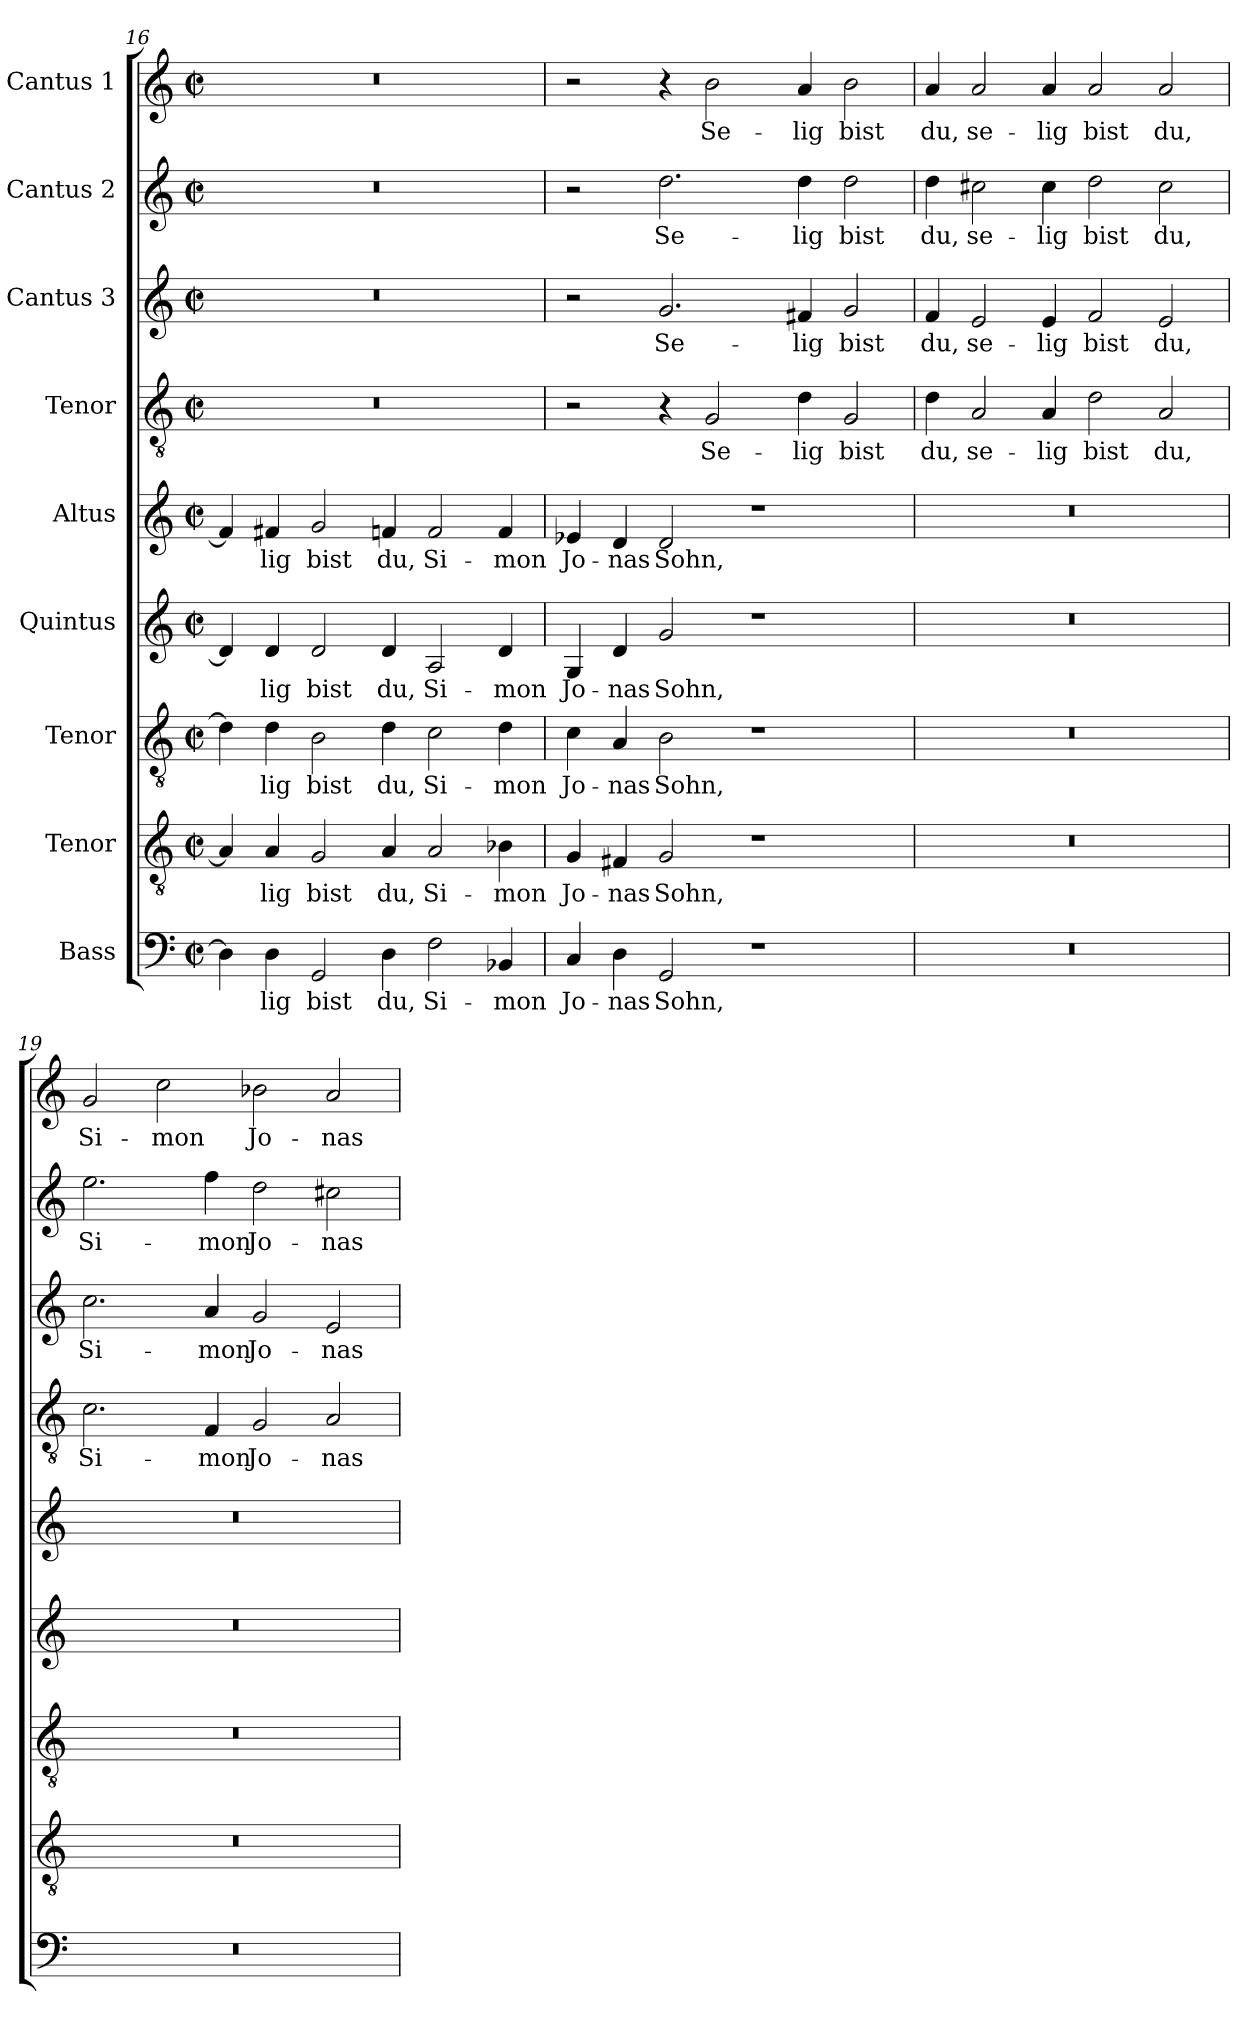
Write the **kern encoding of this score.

**kern	**text	**kern	**text	**kern	**text	**kern	**text	**kern	**text	**kern	**text	**kern	**text	**kern	**text	**kern	**text
*part9	*part9	*part8	*part8	*part7	*part7	*part6	*part6	*part5	*part5	*part4	*part4	*part3	*part3	*part2	*part2	*part1	*part1
*staff9	*staff9	*staff8	*staff8	*staff7	*staff7	*staff6	*staff6	*staff5	*staff5	*staff4	*staff4	*staff3	*staff3	*staff2	*staff2	*staff1	*staff1
*I"Bass	*	*I"Tenor	*	*I"Tenor	*	*I"Quintus	*	*I"Altus	*	*I"Tenor	*	*I"Cantus 3	*	*I"Cantus 2	*	*I"Cantus 1	*
*clefF4	*	*clefGv2	*	*clefGv2	*	*clefG2	*	*clefG2	*	*clefGv2	*	*clefG2	*	*clefG2	*	*clefG2	*
*k[]	*	*k[]	*	*k[]	*	*k[]	*	*k[]	*	*k[]	*	*k[]	*	*k[]	*	*k[]	*
*M4/2	*	*M4/2	*	*M4/2	*	*M4/2	*	*M4/2	*	*M4/2	*	*M4/2	*	*M4/2	*	*M4/2	*
*met(c|)	*	*met(c|)	*	*met(c|)	*	*met(c|)	*	*met(c|)	*	*met(c|)	*	*met(c|)	*	*met(c|)	*	*met(c|)	*
=16	=16	=16	=16	=16	=16	=16	=16	=16	=16	=16	=16	=16	=16	=16	=16	=16	=16
4D\]	.	4A/]	.	4d\]	.	4d/]	.	4f#/]	.	0r	.	0r	.	0r	.	0r	.
!	!LO:LY:b	!	!LO:LY:b	!	!LO:LY:b	!	!LO:LY:b	!	!LO:LY:b	!	!	!	!	!	!	!	!
4D\	-lig	4A/	-lig	4d\	-lig	4d/	-lig	4f#X/	-lig	.	.	.	.	.	.	.	.
!	!LO:LY:b	!	!LO:LY:b	!	!LO:LY:b	!	!LO:LY:b	!	!LO:LY:b	!	!	!	!	!	!	!	!
2GG/	bist	2G/	bist	2B\	bist	2d/	bist	2g/	bist	.	.	.	.	.	.	.	.
!	!LO:LY:b	!	!LO:LY:b	!	!LO:LY:b	!	!LO:LY:b	!	!LO:LY:b	!	!	!	!	!	!	!	!
4D\	du,	4A/	du,	4d\	du,	4d/	du,	4fn/	du,	.	.	.	.	.	.	.	.
!	!LO:LY:b	!	!LO:LY:b	!	!LO:LY:b	!	!LO:LY:b	!	!LO:LY:b	!	!	!	!	!	!	!	!
2F\	Si-	2A/	Si-	2c\	Si-	2A/	Si-	2f/	Si-	.	.	.	.	.	.	.	.
!	!LO:LY:b	!	!LO:LY:b	!	!LO:LY:b	!	!LO:LY:b	!	!LO:LY:b	!	!	!	!	!	!	!	!
4BB-X/	-mon	4B-X\	-mon	4d\	-mon	4d/	-mon	4f/	-mon	.	.	.	.	.	.	.	.
!!LO:PB:g=z
=17	=17	=17	=17	=17	=17	=17	=17	=17	=17	=17	=17	=17	=17	=17	=17	=17	=17
!	!LO:LY:b	!	!LO:LY:b	!	!LO:LY:b	!	!LO:LY:b	!	!LO:LY:b	!	!	!	!	!	!	!	!
4C/	Jo-	4G/	Jo-	4c\	Jo-	4G/	Jo-	4e-X/	Jo-	2r	.	2r	.	2r	.	2r	.
!	!LO:LY:b	!	!LO:LY:b	!	!LO:LY:b	!	!LO:LY:b	!	!LO:LY:b	!	!	!	!	!	!	!	!
4D\	-nas	4F#X/	-nas	4A/	-nas	4d/	-nas	4d/	-nas	.	.	.	.	.	.	.	.
!	!LO:LY:b	!	!LO:LY:b	!	!LO:LY:b	!	!LO:LY:b	!	!LO:LY:b	!	!	!	!LO:LY:b	!	!LO:LY:b	!	!
2GG/	Sohn,	2G/	Sohn,	2B\	Sohn,	2g/	Sohn,	2d/	Sohn,	4r	.	2.g/	Se-	2.dd\	Se-	4r	.
!	!	!	!	!	!	!	!	!	!	!	!LO:LY:b	!	!	!	!	!	!LO:LY:b
.	.	.	.	.	.	.	.	.	.	2G/	Se-	.	.	.	.	2b\	Se-
1r	.	1r	.	1r	.	1r	.	1r	.	.	.	.	.	.	.	.	.
!	!	!	!	!	!	!	!	!	!	!	!LO:LY:b	!	!LO:LY:b	!	!LO:LY:b	!	!LO:LY:b
.	.	.	.	.	.	.	.	.	.	4d\	-lig	4f#X/	-lig	4dd\	-lig	4a/	-lig
!	!	!	!	!	!	!	!	!	!	!	!LO:LY:b	!	!LO:LY:b	!	!LO:LY:b	!	!LO:LY:b
.	.	.	.	.	.	.	.	.	.	2G/	bist	2g/	bist	2dd\	bist	2b\	bist
=18	=18	=18	=18	=18	=18	=18	=18	=18	=18	=18	=18	=18	=18	=18	=18	=18	=18
!	!	!	!	!	!	!	!	!	!	!	!LO:LY:b	!	!LO:LY:b	!	!LO:LY:b	!	!LO:LY:b
0r	.	0r	.	0r	.	0r	.	0r	.	4d\	du,	4f/	du,	4dd\	du,	4a/	du,
!	!	!	!	!	!	!	!	!	!	!	!LO:LY:b	!	!LO:LY:b	!	!LO:LY:b	!	!LO:LY:b
.	.	.	.	.	.	.	.	.	.	2A/	se-	2e/	se-	2cc#X\	se-	2a/	se-
!	!	!	!	!	!	!	!	!	!	!	!LO:LY:b	!	!LO:LY:b	!	!LO:LY:b	!	!LO:LY:b
.	.	.	.	.	.	.	.	.	.	4A/	-lig	4e/	-lig	4cc#\	-lig	4a/	-lig
!	!	!	!	!	!	!	!	!	!	!	!LO:LY:b	!	!LO:LY:b	!	!LO:LY:b	!	!LO:LY:b
.	.	.	.	.	.	.	.	.	.	2d\	bist	2f/	bist	2dd\	bist	2a/	bist
!	!	!	!	!	!	!	!	!	!	!	!LO:LY:b	!	!LO:LY:b	!	!LO:LY:b	!	!LO:LY:b
.	.	.	.	.	.	.	.	.	.	2A/	du,	2e/	du,	2cc#\	du,	2a/	du,
=19	=19	=19	=19	=19	=19	=19	=19	=19	=19	=19	=19	=19	=19	=19	=19	=19	=19
!	!	!	!	!	!	!	!	!	!	!	!LO:LY:b	!	!LO:LY:b	!	!LO:LY:b	!	!LO:LY:b
0r	.	0r	.	0r	.	0r	.	0r	.	2.c\	Si-	2.cc\	Si-	2.ee\	Si-	2g/	Si-
!	!	!	!	!	!	!	!	!	!	!	!	!	!	!	!	!	!LO:LY:b
.	.	.	.	.	.	.	.	.	.	.	.	.	.	.	.	2cc\	-mon
!	!	!	!	!	!	!	!	!	!	!	!LO:LY:b	!	!LO:LY:b	!	!LO:LY:b	!	!
.	.	.	.	.	.	.	.	.	.	4F/	-mon	4a/	-mon	4ff\	-mon	.	.
!	!	!	!	!	!	!	!	!	!	!	!LO:LY:b	!	!LO:LY:b	!	!LO:LY:b	!	!LO:LY:b
.	.	.	.	.	.	.	.	.	.	2G/	Jo-	2g/	Jo-	2dd\	Jo-	2b-X\	Jo-
!	!	!	!	!	!	!	!	!	!	!	!LO:LY:b	!	!LO:LY:b	!	!LO:LY:b	!	!LO:LY:b
.	.	.	.	.	.	.	.	.	.	2A/	-nas	2e/	-nas	2cc#X\	-nas	2a/	-nas
=	=	=	=	=	=	=	=	=	=	=	=	=	=	=	=	=	=
*-	*-	*-	*-	*-	*-	*-	*-	*-	*-	*-	*-	*-	*-	*-	*-	*-	*-
